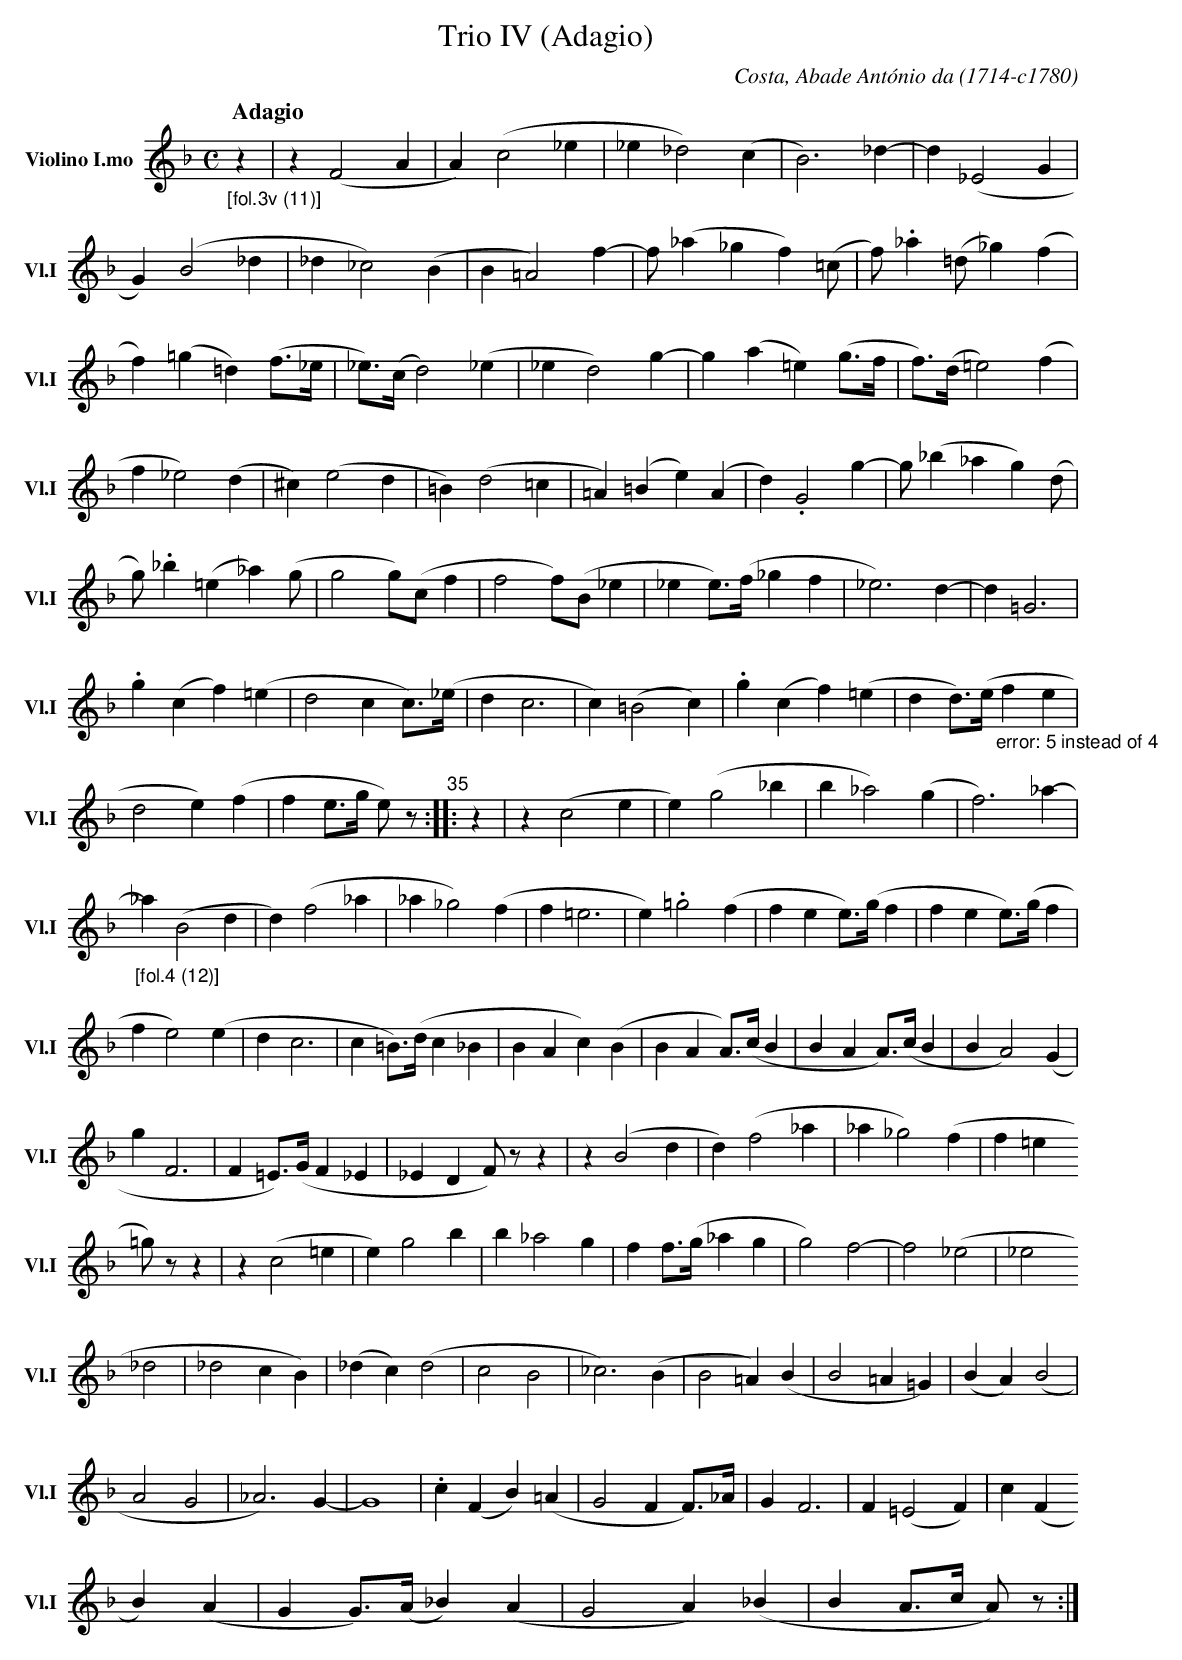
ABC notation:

X:1
T:Trio IV (Adagio)
C:Costa, Abade Ant\'onio da (1714-c1780)
M:C
L:1/4
K:F
V: 1 clef=treble name="Violino I.mo" sname="Vl.I"
%%staves  1
   [Q:"Adagio"] "_[fol.3v (11)]" z | z (F2 A | A) (c2 _e | _e _d2) (c | B3) _d- | d (_E2G |
G)(B2_d | _d _c2)(B | B=A2) f- | f/ (_a_gf) (=c/ | f/) ._a (=d/_g)(f |
f) (=g=d) (f/>_e/ | _e/>)(c/ d2) (_e | _e d2) g-| g (a=e) (g/>f/ | f/>)(d/=e2) (f |
f_e2) (d | ^c) (e2d | =B) (d2 =c | =A) (=Be)(A | d) .G2 g- | g/(_b_ag) (d/ |
g/) ._b (=e_a) (g/ | g2 g/)(c/ f | f2 f/)(B/_e | _ee/>)(f/_gf | _e3) d- | d =G3 |
.g (cf) (=e | d2 c c/>)(_e/ | dc3 | c) (=B2c) | .g (cf) (=e | d d/>)(e/ "_error: 5 instead of 4" fe  |
d2e) (f | f e/>g/ e/) z/ "^35":|: z | z (c2 e | e) (g2 _b | b_a2) (g | f3) _a- |
"_[fol.4 (12)]" _a (B2d | d) (f2 _a | _a _g2) (f | f =e3 | e) .=g2 (f | fe e/>)(g/f | fe e/>)(g/ f |
fe2)(e | dc3 | c=B/>)(d/ c_B | BAc) (B | BA A/>)(c/B | B A A/>)(c/ B | B A2)(G |
g F3 | F =E/>)(G/ F _E | _EDF/)z/z | z (B2d | d) (f2_a | _a_g2) (f | f =e
=g/)z/ z | z (c2 =e | e) g2 b | b _a2g | f f/>(g/ _ag | g2) f2- | f2 (_e2  | _e2
_d2 | _d2 cB) | (_d c) (d2 | c2 B2| _c3)(B | B2=A) (B | B2 =A =G) | (BA) (B2 |
A2G2 | _A3) G- | G4|  .c(FB)(=A | G2 F F/>)_A/ | G F3 | F (=E2F) |c(F
B)(A | G G/>)(A/_B) (A | G2A) (_B | B A/>c/ A/) z/ :|]
